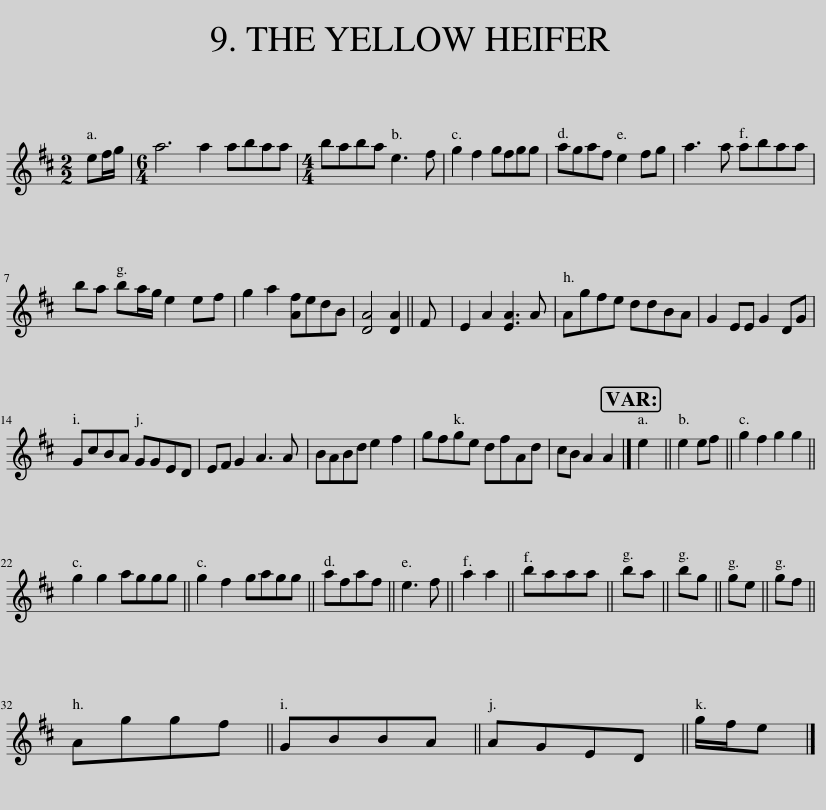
X:1
L:1/8
M:2/2
I:linebreak $
K:D
V:1 treble
V:1
 ef/g/ |[M:6/4] a6 a2 abaa |[M:4/4] baba e3 f | g2 f2 gfgg | agaf e2 fg | %5
 a3 a abaa |$ ba ba/g/ e2 ef | g2 a2 [Af]edB | [DA]4 [DA]2 || F | %10
 E2 A2 [EA]3 A | Agfe ddBA | G2 EE G2 DG |$ GcBA GGED | EF G2 A3 A | %15
 BABd e2 f2 | gfge dfAd | cB A2 A2 |] e2 || e2 ef || %20
 g2 f2 g2 g2 ||$ g2 g2 aggg || g2 f2 gagg || afaf || e3 f || %25
 a2 a2 || baaa || ba || bg || ge || %30
 gf ||$ Aggf || GBBA || AGED || g/f/e |] %35
